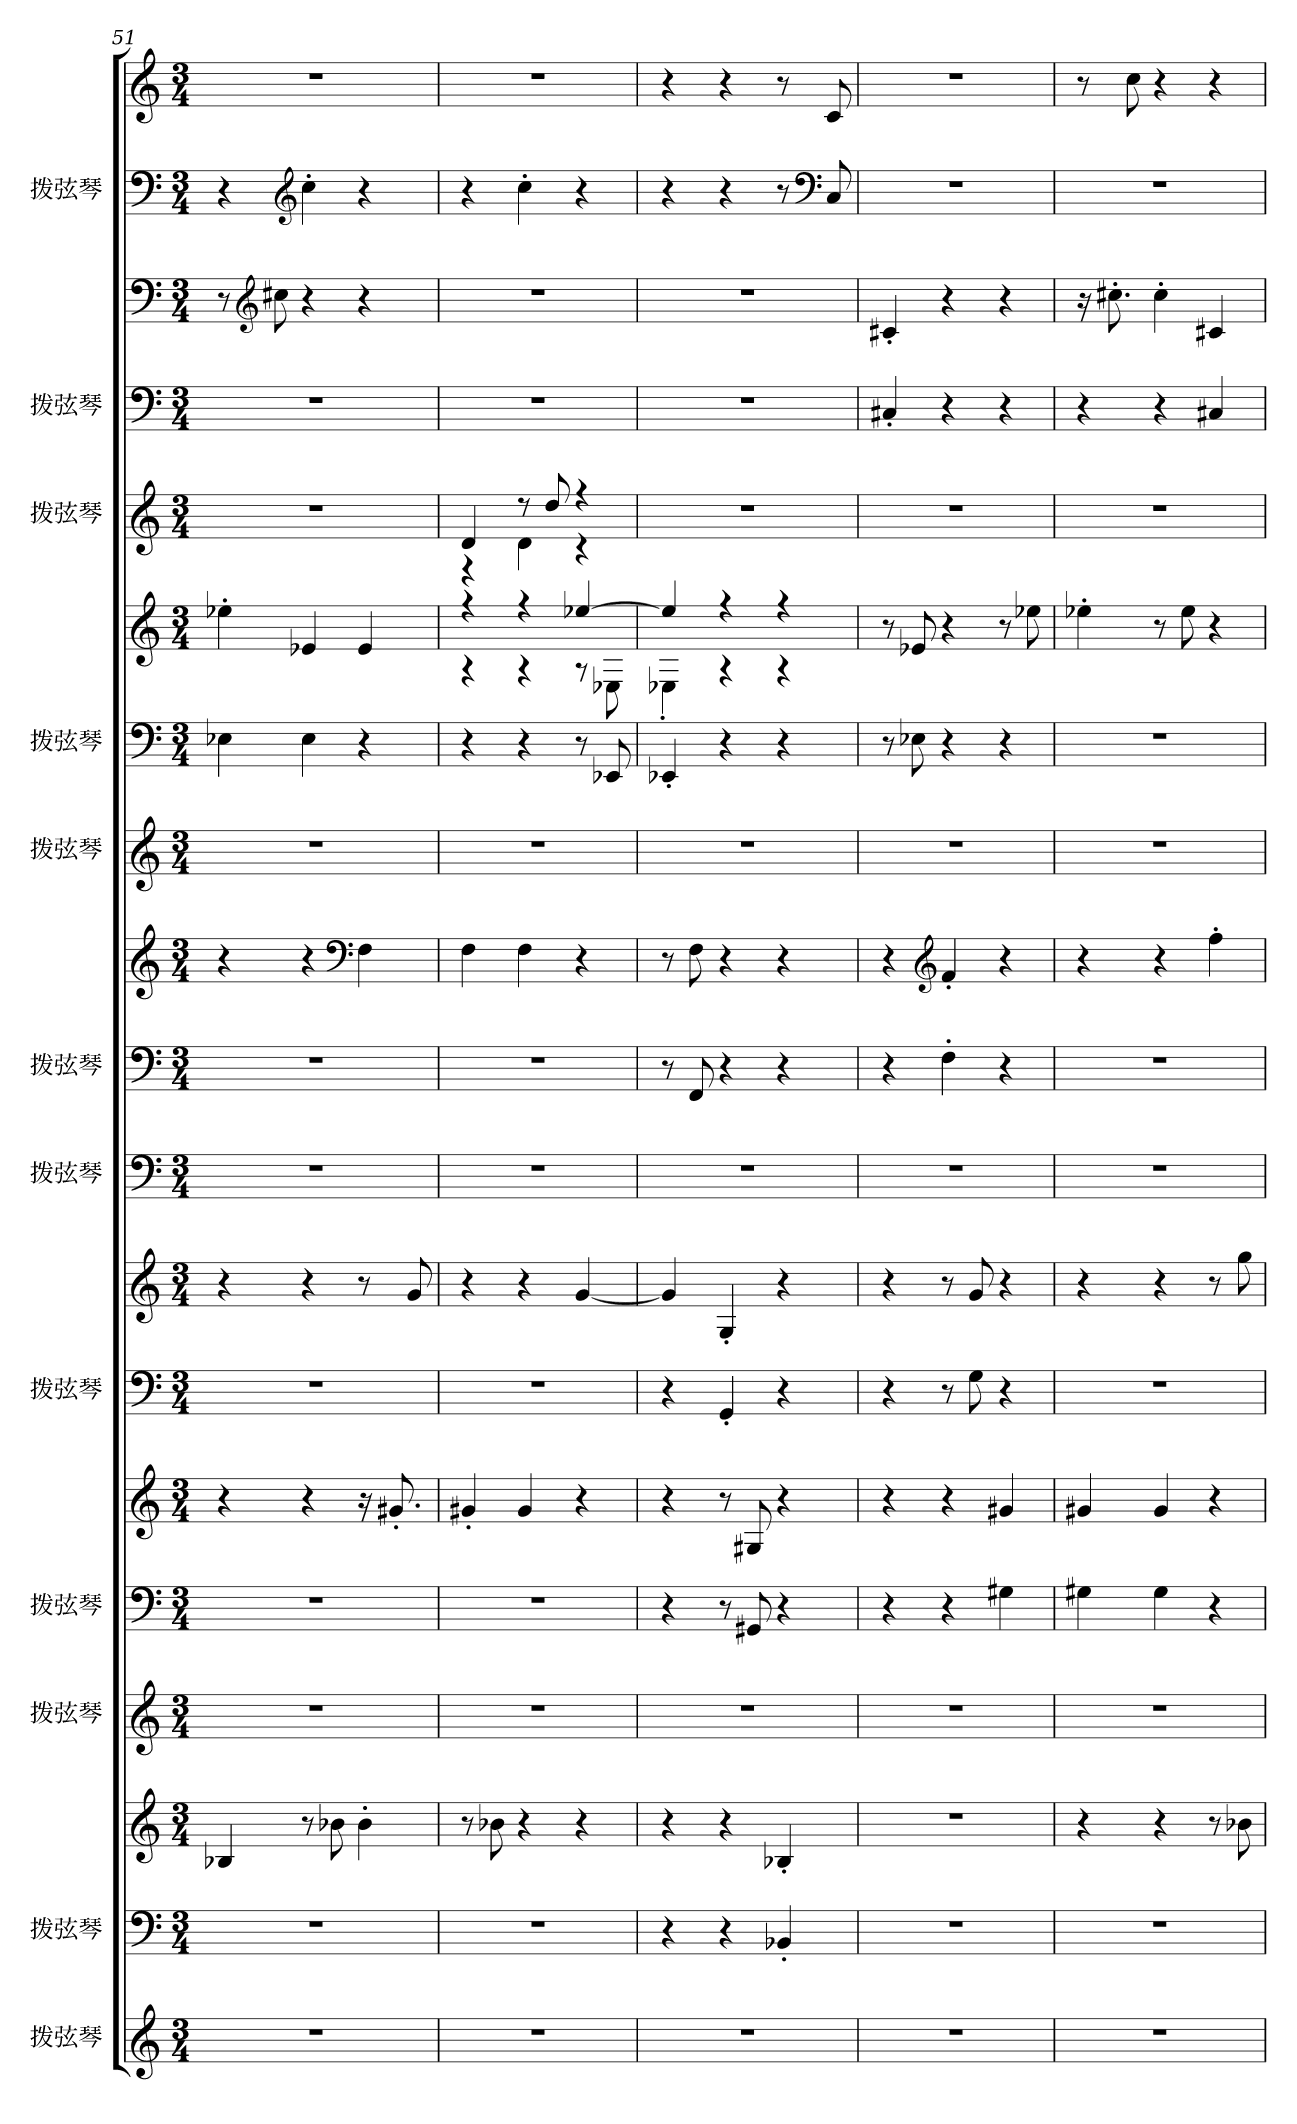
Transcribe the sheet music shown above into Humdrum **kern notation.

**kern	**kern	**kern	**kern	**kern	**kern	**kern	**kern	**kern	**kern	**kern	**kern	**kern	**kern	**kern	**kern	**kern	**kern	**kern
*part12	*part11	*part11	*part10	*part9	*part9	*part8	*part8	*part7	*part6	*part6	*part5	*part4	*part4	*part3	*part2	*part2	*part1	*part1
*staff19	*staff18	*staff17	*staff16	*staff15	*staff14	*staff13	*staff12	*staff11	*staff10	*staff9	*staff8	*staff7	*staff6	*staff5	*staff4	*staff3	*staff2	*staff1
*I"拨弦琴	*I"拨弦琴	*	*I"拨弦琴	*I"拨弦琴	*	*I"拨弦琴	*	*I"拨弦琴	*I"拨弦琴	*	*I"拨弦琴	*I"拨弦琴	*	*I"拨弦琴	*I"拨弦琴	*	*I"拨弦琴	*
*clefG2	*clefF4	*clefG2	*clefG2	*clefF4	*clefG2	*clefF4	*clefG2	*clefF4	*clefF4	*clefG2	*clefG2	*clefF4	*clefG2	*clefG2	*clefF4	*clefF4	*clefF4	*clefG2
*k[]	*k[]	*k[]	*k[]	*k[]	*k[]	*k[]	*k[]	*k[]	*k[]	*k[]	*k[]	*k[]	*k[]	*k[]	*k[]	*k[]	*k[]	*k[]
*M3/4	*M3/4	*M3/4	*M3/4	*M3/4	*M3/4	*M3/4	*M3/4	*M3/4	*M3/4	*M3/4	*M3/4	*M3/4	*M3/4	*M3/4	*M3/4	*M3/4	*M3/4	*M3/4
=51	=51	=51	=51	=51	=51	=51	=51	=51	=51	=51	=51	=51	=51	=51	=51	=51	=51	=51
2.r	2.r	4B-X/	2.r	2.r	4r	2.r	4r	2.r	2.r	4r	2.r	4E-X\	4ee-X'\	2.r	2.r	8r	4r	2.r
*	*	*	*	*	*	*	*	*	*	*	*	*	*	*	*	*clefG2	*	*
.	.	.	.	.	.	.	.	.	.	.	.	.	.	.	.	8cc#X\	.	.
*	*	*	*	*	*	*	*	*	*	*	*	*	*	*	*	*	*clefG2	*
.	.	8r	.	.	4r	.	4r	.	.	4r	.	4E-\	4e-X/	.	.	4r	4cc'\	.
.	.	8b-X\	.	.	.	.	.	.	.	.	.	.	.	.	.	.	.	.
*	*	*	*	*	*	*	*	*	*	*clefF4	*	*	*	*	*	*	*	*
.	.	4b-'\	.	.	16r	.	8r	.	.	4F\	.	4r	4e-/	.	.	4r	4r	.
.	.	.	.	.	8.g#X'/	.	.	.	.	.	.	.	.	.	.	.	.	.
.	.	.	.	.	.	.	8g/	.	.	.	.	.	.	.	.	.	.	.
!!LO:PB:g=z
=52	=52	=52	=52	=52	=52	=52	=52	=52	=52	=52	=52	=52	=52	=52	=52	=52	=52	=52
*	*	*	*	*	*	*	*	*	*	*	*	*	*^	*^	*	*	*	*
2.r	2.r	8r	2.r	2.r	4g#X'/	2.r	4r	2.r	2.r	4F\	2.r	4r	4r	4r	4d/	4r	2.r	2.r	4r	2.r
.	.	8b-X\	.	.	.	.	.	.	.	.	.	.	.	.	.	.	.	.	.	.
.	.	4r	.	.	4g#/	.	4r	.	.	4F\	.	4r	4r	4r	8r	4d\	.	.	4cc'\	.
.	.	.	.	.	.	.	.	.	.	.	.	.	.	.	8dd/	.	.	.	.	.
.	.	4r	.	.	4r	.	[4g/	.	.	4r	.	8r	[4ee-X/	8r	4r	4r	.	.	4r	.
.	.	.	.	.	.	.	.	.	.	.	.	8EE-X/	.	8E-X\	.	.	.	.	.	.
*	*	*	*	*	*	*	*	*	*	*	*	*	*	*	*v	*v	*	*	*	*
=53	=53	=53	=53	=53	=53	=53	=53	=53	=53	=53	=53	=53	=53	=53	=53	=53	=53	=53	=53
2.r	4r	4r	2.r	4r	4r	4r	4g/]	2.r	8r	8r	2.r	4EE-X'/	4ee-/]	4E-X'\	2.r	2.r	2.r	4r	4r
.	.	.	.	.	.	.	.	.	8FF/	8F\	.	.	.	.	.	.	.	.	.
.	4r	4r	.	8r	8r	4GG'/	4G'/	.	4r	4r	.	4r	4r	4r	.	.	.	4r	4r
.	.	.	.	8GG#X/	8G#X/	.	.	.	.	.	.	.	.	.	.	.	.	.	.
.	4BB-X'/	4B-X'/	.	4r	4r	4r	4r	.	4r	4r	.	4r	4r	4r	.	.	.	8r	8r
*	*	*	*	*	*	*	*	*	*	*	*	*	*	*	*	*	*	*clefF4	*
.	.	.	.	.	.	.	.	.	.	.	.	.	.	.	.	.	.	8C/	8c/
*	*	*	*	*	*	*	*	*	*	*	*	*	*v	*v	*	*	*	*	*
=54	=54	=54	=54	=54	=54	=54	=54	=54	=54	=54	=54	=54	=54	=54	=54	=54	=54	=54
2.r	2.r	2.r	2.r	4r	4r	4r	4r	2.r	4r	4r	2.r	8r	8r	2.r	4C#X'/	4c#X'/	2.r	2.r
.	.	.	.	.	.	.	.	.	.	.	.	8E-X\	8e-X/	.	.	.	.	.
*	*	*	*	*	*	*	*	*	*	*clefG2	*	*	*	*	*	*	*	*
.	.	.	.	4r	4r	8r	8r	.	4F'\	4f'/	.	4r	4r	.	4r	4r	.	.
.	.	.	.	.	.	8G\	8g/	.	.	.	.	.	.	.	.	.	.	.
.	.	.	.	4G#X\	4g#X/	4r	4r	.	4r	4r	.	4r	8r	.	4r	4r	.	.
.	.	.	.	.	.	.	.	.	.	.	.	.	8ee-X\	.	.	.	.	.
=55	=55	=55	=55	=55	=55	=55	=55	=55	=55	=55	=55	=55	=55	=55	=55	=55	=55	=55
2.r	2.r	4r	2.r	4G#X\	4g#X/	2.r	4r	2.r	2.r	4r	2.r	2.r	4ee-X'\	2.r	4r	16r	2.r	8r
.	.	.	.	.	.	.	.	.	.	.	.	.	.	.	.	8.cc#X'\	.	.
.	.	.	.	.	.	.	.	.	.	.	.	.	.	.	.	.	.	8cc\
.	.	4r	.	4G#\	4g#/	.	4r	.	.	4r	.	.	8r	.	4r	4cc#'\	.	4r
.	.	.	.	.	.	.	.	.	.	.	.	.	8ee-\	.	.	.	.	.
.	.	8r	.	4r	4r	.	8r	.	.	4ff'\	.	.	4r	.	4C#X/	4c#X/	.	4r
.	.	8b-X\	.	.	.	.	8gg\	.	.	.	.	.	.	.	.	.	.	.
=	=	=	=	=	=	=	=	=	=	=	=	=	=	=	=	=	=	=
*-	*-	*-	*-	*-	*-	*-	*-	*-	*-	*-	*-	*-	*-	*-	*-	*-	*-	*-
